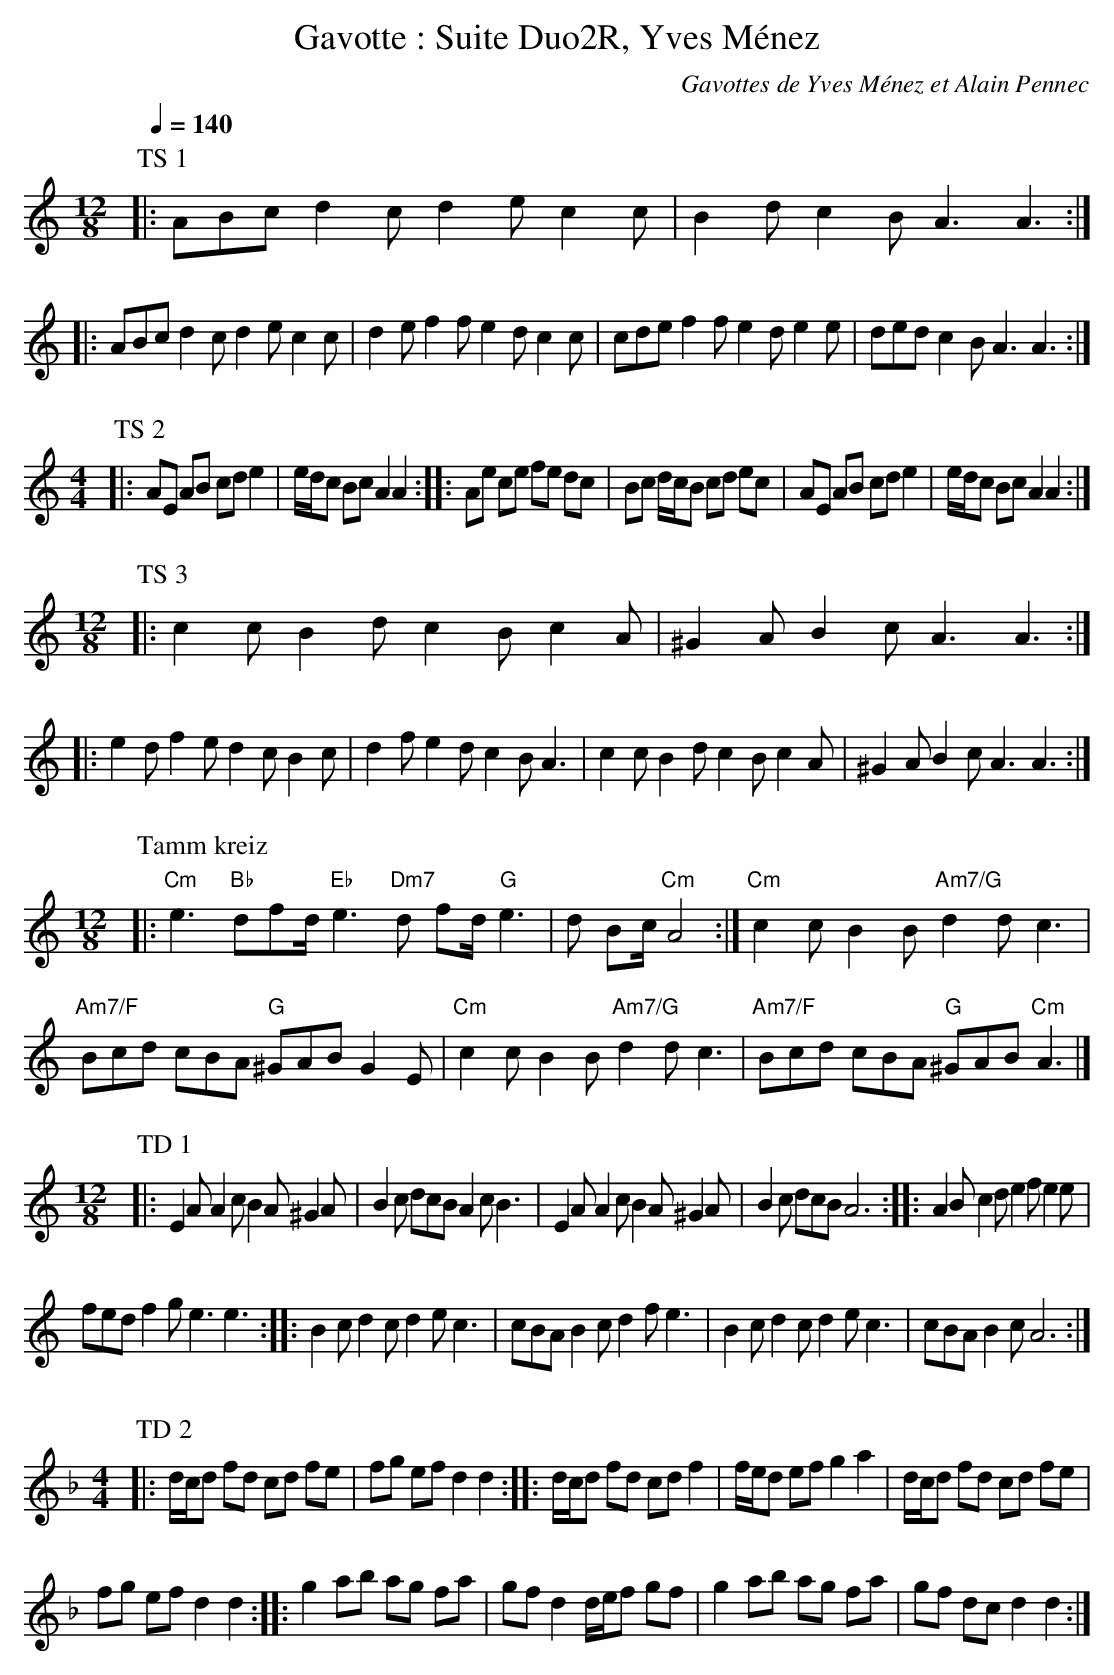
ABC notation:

X:1
T:Gavotte : Suite Duo2R, Yves Ménez
C:Gavottes de Yves Ménez et Alain Pennec
L:1/8
Q:1/4=140
M:12/8
K:C
P:TS 1
|: ABc d2c d2e c2c | B2d c2B A3 A3 ::
ABc d2c d2e c2c | d2e f2f e2d c2c | cde f2f e2d e2e | ded c2B A3 A3 :|
%%vskip 1
P:TS 2
M:4/4
|: AE AB cd e2 | e/d/c Bc A2 A2 :: Ae ce fe dc | Bc d/c/B cd ec | AE AB cd e2 | e/d/c Bc A2 A2 :|
%%vskip 1
P:TS 3
M:12/8
|: c2c B2d c2B c2A | ^G2A B2c A3 A3 ::
e2d f2e d2c B2c | d2f e2d c2B A3 | c2c B2d c2B c2A | ^G2A B2c A3 A3 :|
%%vskip 1
P:Tamm kreiz
M:12/8
|: "Cm"e3  "Bb"dfd/ "Eb"e3 "Dm7"d fd/ "G"e3 | d Bc/ "Cm"A4 :|\
"Cm"c2c B2B "Am7/G"d2d c3 | "Am7/F"Bcd cBA "G"^GAB G2E |\
"Cm"c2c B2B "Am7/G"d2d c3 | "Am7/F"Bcd cBA "G"^GAB "Cm"A3 |]
%%vskip 1
P:TD 1
M:12/8
|: E2A A2c B2A ^G2A | B2c dcB A2c B3 | E2A A2c B2A ^G2A | B2c dcB A6 :: A2B c2d e2f e2e |
fed f2g e3 e3 :: B2c d2c d2e c3 | cBA B2c d2f e3 | B2c d2c d2e c3 | cBA B2c A6 :|
%%vskip 1
P:TD 2
M:4/4
K:F
|: d/2c/2d fd cd fe | fg ef d2 d2 :: d/2c/2d fd cd f2 | f/2e/2d ef g2 a2 | d/2c/2d fd cd fe |
fg ef d2 d2 :: g2 ab ag fa | gf d2 d/2e/2f gf | g2 ab ag fa | gf dc d2 d2 :|
